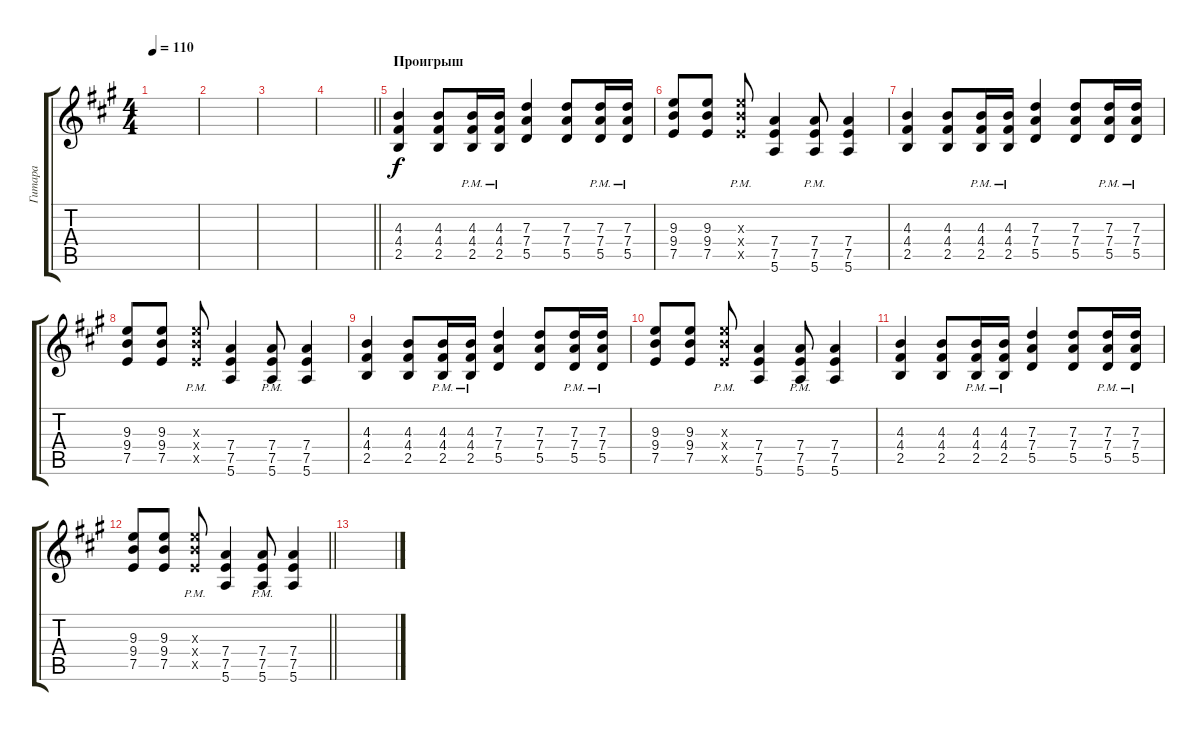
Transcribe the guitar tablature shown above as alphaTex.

\track ("Гитара" "Гитара") {instrument distortionguitar}
\staff {score tabs}
\tuning (E4 B3 G3 D3 A2 E2) {hide}
\ts (4 4)
\tempo 110
\clef g2
\ks f#minor
|
|
|
\barLineRight lightlight
|
\section ("" "Проигрыш")
(4.3 4.4 2.5).4 (4.3 4.4 2.5).8 (4.3{pm} 4.4{pm} 2.5{pm}).16 (4.3{pm} 4.4{pm} 2.5{pm}).16 (7.3 7.4 5.5).4 (7.3 7.4 5.5).8 (7.3{pm} 7.4{pm} 5.5{pm}).16 (7.3{pm} 7.4{pm} 5.5{pm}).16 |
(9.3 9.4 7.5).8 (9.3 9.4 7.5).8 (9.3{pm x} 9.4{pm x} 7.5{pm x}).8 (7.4 7.5 5.6).4 (7.4{pm} 7.5{pm} 5.6{pm}).8 (7.4 7.5 5.6).4 |
(4.3 4.4 2.5).4 (4.3 4.4 2.5).8 (4.3{pm} 4.4{pm} 2.5{pm}).16 (4.3{pm} 4.4{pm} 2.5{pm}).16 (7.3 7.4 5.5).4 (7.3 7.4 5.5).8 (7.3{pm} 7.4{pm} 5.5{pm}).16 (7.3{pm} 7.4{pm} 5.5{pm}).16 |
(9.3 9.4 7.5).8 (9.3 9.4 7.5).8 (9.3{pm x} 9.4{pm x} 7.5{pm x}).8 (7.4 7.5 5.6).4 (7.4{pm} 7.5{pm} 5.6{pm}).8 (7.4 7.5 5.6).4 |
(4.3 4.4 2.5).4 (4.3 4.4 2.5).8 (4.3{pm} 4.4{pm} 2.5{pm}).16 (4.3{pm} 4.4{pm} 2.5{pm}).16 (7.3 7.4 5.5).4 (7.3 7.4 5.5).8 (7.3{pm} 7.4{pm} 5.5{pm}).16 (7.3{pm} 7.4{pm} 5.5{pm}).16 |
(9.3 9.4 7.5).8 (9.3 9.4 7.5).8 (9.3{pm x} 9.4{pm x} 7.5{pm x}).8 (7.4 7.5 5.6).4 (7.4{pm} 7.5{pm} 5.6{pm}).8 (7.4 7.5 5.6).4 |
(4.3 4.4 2.5).4 (4.3 4.4 2.5).8 (4.3{pm} 4.4{pm} 2.5{pm}).16 (4.3{pm} 4.4{pm} 2.5{pm}).16 (7.3 7.4 5.5).4 (7.3 7.4 5.5).8 (7.3{pm} 7.4{pm} 5.5{pm}).16 (7.3{pm} 7.4{pm} 5.5{pm}).16 |
\barLineRight lightlight
(9.3 9.4 7.5).8 (9.3 9.4 7.5).8 (9.3{pm x} 9.4{pm x} 7.5{pm x}).8 (7.4 7.5 5.6).4 (7.4{pm} 7.5{pm} 5.6{pm}).8 (7.4 7.5 5.6).4 |
\section ("" "")
